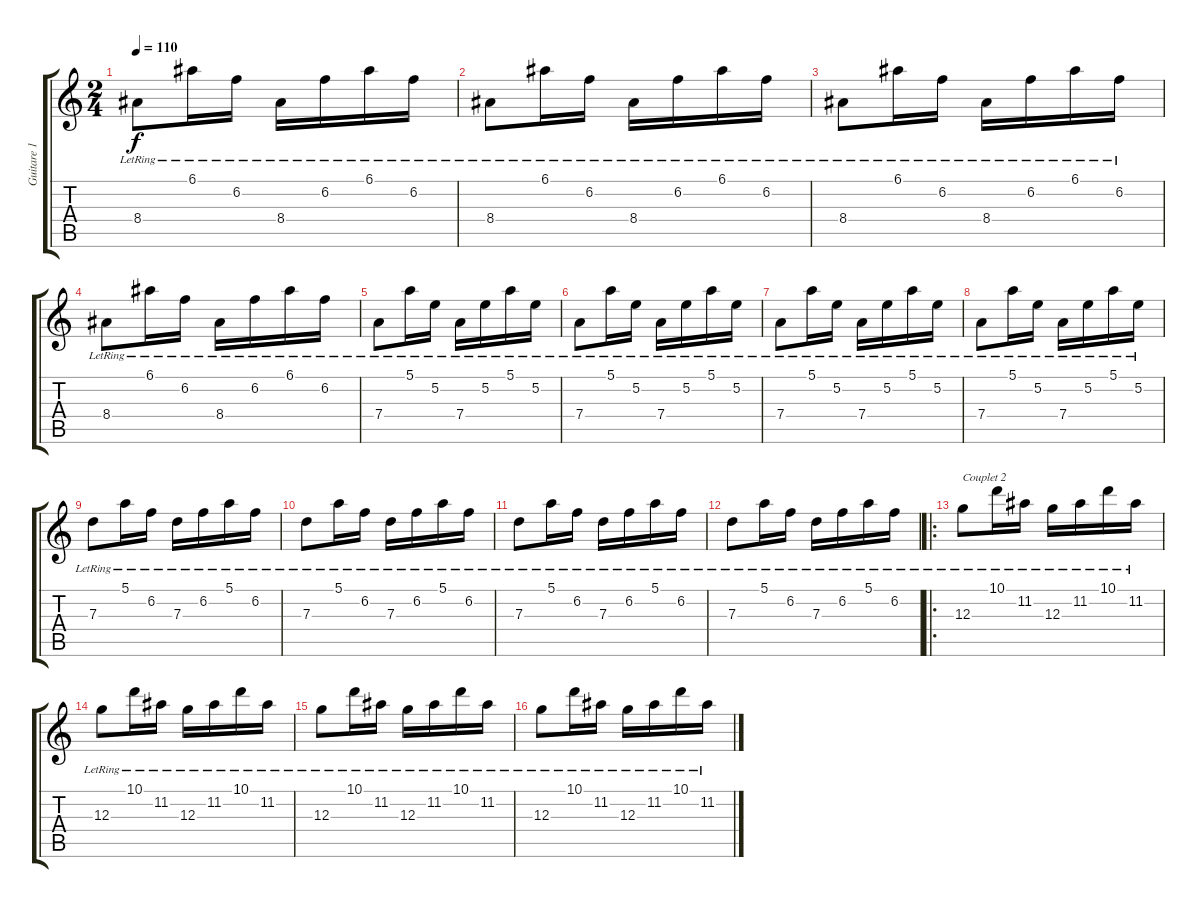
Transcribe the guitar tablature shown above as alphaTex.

\track ("Guitare 1" "Guitare 1") {instrument acousticguitarsteel}
\staff {score tabs}
\tuning (E4 B3 G3 D3 A2 E2) {hide}
\ts (2 4)
\tempo 110
\clef g2
\ks c
8.4{lr}.8{dy f} 6.1{lr}.16 6.2{lr}.16 8.4{lr}.16 6.2{lr}.16 6.1{lr}.16 6.2{lr}.16 |
8.4{lr}.8 6.1{lr}.16 6.2{lr}.16 8.4{lr}.16 6.2{lr}.16 6.1{lr}.16 6.2{lr}.16 |
8.4{lr}.8 6.1{lr}.16 6.2{lr}.16 8.4{lr}.16 6.2{lr}.16 6.1{lr}.16 6.2{lr}.16 |
8.4{lr}.8 6.1{lr}.16 6.2{lr}.16 8.4{lr}.16 6.2{lr}.16 6.1{lr}.16 6.2{lr}.16 |
7.4{lr}.8 5.1{lr}.16 5.2{lr}.16 7.4{lr}.16 5.2{lr}.16 5.1{lr}.16 5.2{lr}.16 |
7.4{lr}.8 5.1{lr}.16 5.2{lr}.16 7.4{lr}.16 5.2{lr}.16 5.1{lr}.16 5.2{lr}.16 |
7.4{lr}.8 5.1{lr}.16 5.2{lr}.16 7.4{lr}.16 5.2{lr}.16 5.1{lr}.16 5.2{lr}.16 |
7.4{lr}.8 5.1{lr}.16 5.2{lr}.16 7.4{lr}.16 5.2{lr}.16 5.1{lr}.16 5.2{lr}.16 |
7.3{lr}.8 5.1{lr}.16 6.2{lr}.16 7.3{lr}.16 6.2{lr}.16 5.1{lr}.16 6.2{lr}.16 |
7.3{lr}.8 5.1{lr}.16 6.2{lr}.16 7.3{lr}.16 6.2{lr}.16 5.1{lr}.16 6.2{lr}.16 |
7.3{lr}.8 5.1{lr}.16 6.2{lr}.16 7.3{lr}.16 6.2{lr}.16 5.1{lr}.16 6.2{lr}.16 |
7.3{lr}.8 5.1{lr}.16 6.2{lr}.16 7.3{lr}.16 6.2{lr}.16 5.1{lr}.16 6.2{lr}.16 |
\ro
12.3{lr}.8{txt "Couplet 2"} 10.1{lr}.16 11.2{lr}.16{beam split} 12.3{lr}.16{beam merge} 11.2{lr}.16 10.1{lr}.16 11.2{lr}.16 |
12.3{lr}.8 10.1{lr}.16 11.2{lr}.16{beam split} 12.3{lr}.16{beam merge} 11.2{lr}.16 10.1{lr}.16 11.2{lr}.16 |
12.3{lr}.8 10.1{lr}.16 11.2{lr}.16{beam split} 12.3{lr}.16{beam merge} 11.2{lr}.16 10.1{lr}.16 11.2{lr}.16 |
12.3{lr}.8 10.1{lr}.16 11.2{lr}.16{beam split} 12.3{lr}.16{beam merge} 11.2{lr}.16 10.1{lr}.16 11.2{lr}.16
